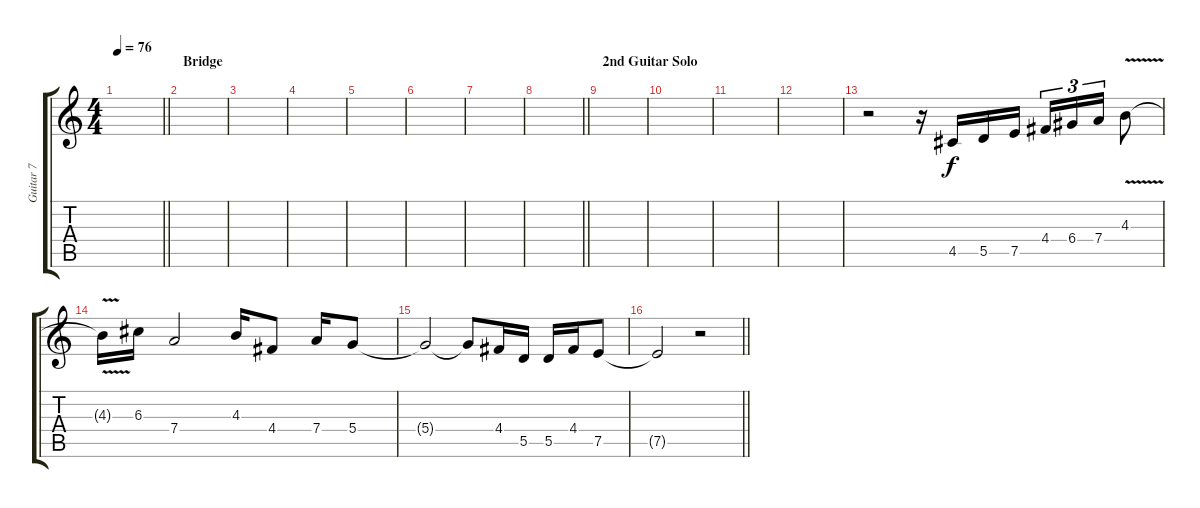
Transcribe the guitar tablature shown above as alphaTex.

\track ("Guitar 7" "Guitar 7") {instrument distortionguitar}
\staff {score tabs}
\tuning (E4 B3 G3 D3 A2 E2) {hide}
\ts (4 4)
\tempo 76
\clef g2
\barLineRight lightlight
\ks c
|
\section ("" "Bridge")
|
|
|
|
|
|
\barLineRight lightlight
|
\section ("" "2nd Guitar Solo")
|
|
|
|
r.2 r.16 4.5.16 5.5.16 7.5.16 4.4.16{tu (3 2)} 6.4.16{tu (3 2)} 7.4.16{tu (3 2)} 4.3{v}.8 |
4.3{t}.16 6.3.16 7.4.2 4.3.16 4.4.8 7.4.16 5.4.8 |
5.4{t}.2 5.4{t}.8 4.4.16 5.5.16 5.5.16 4.4.16 7.5.8 |
\barLineRight lightlight
7.5{t}.2 r.2
